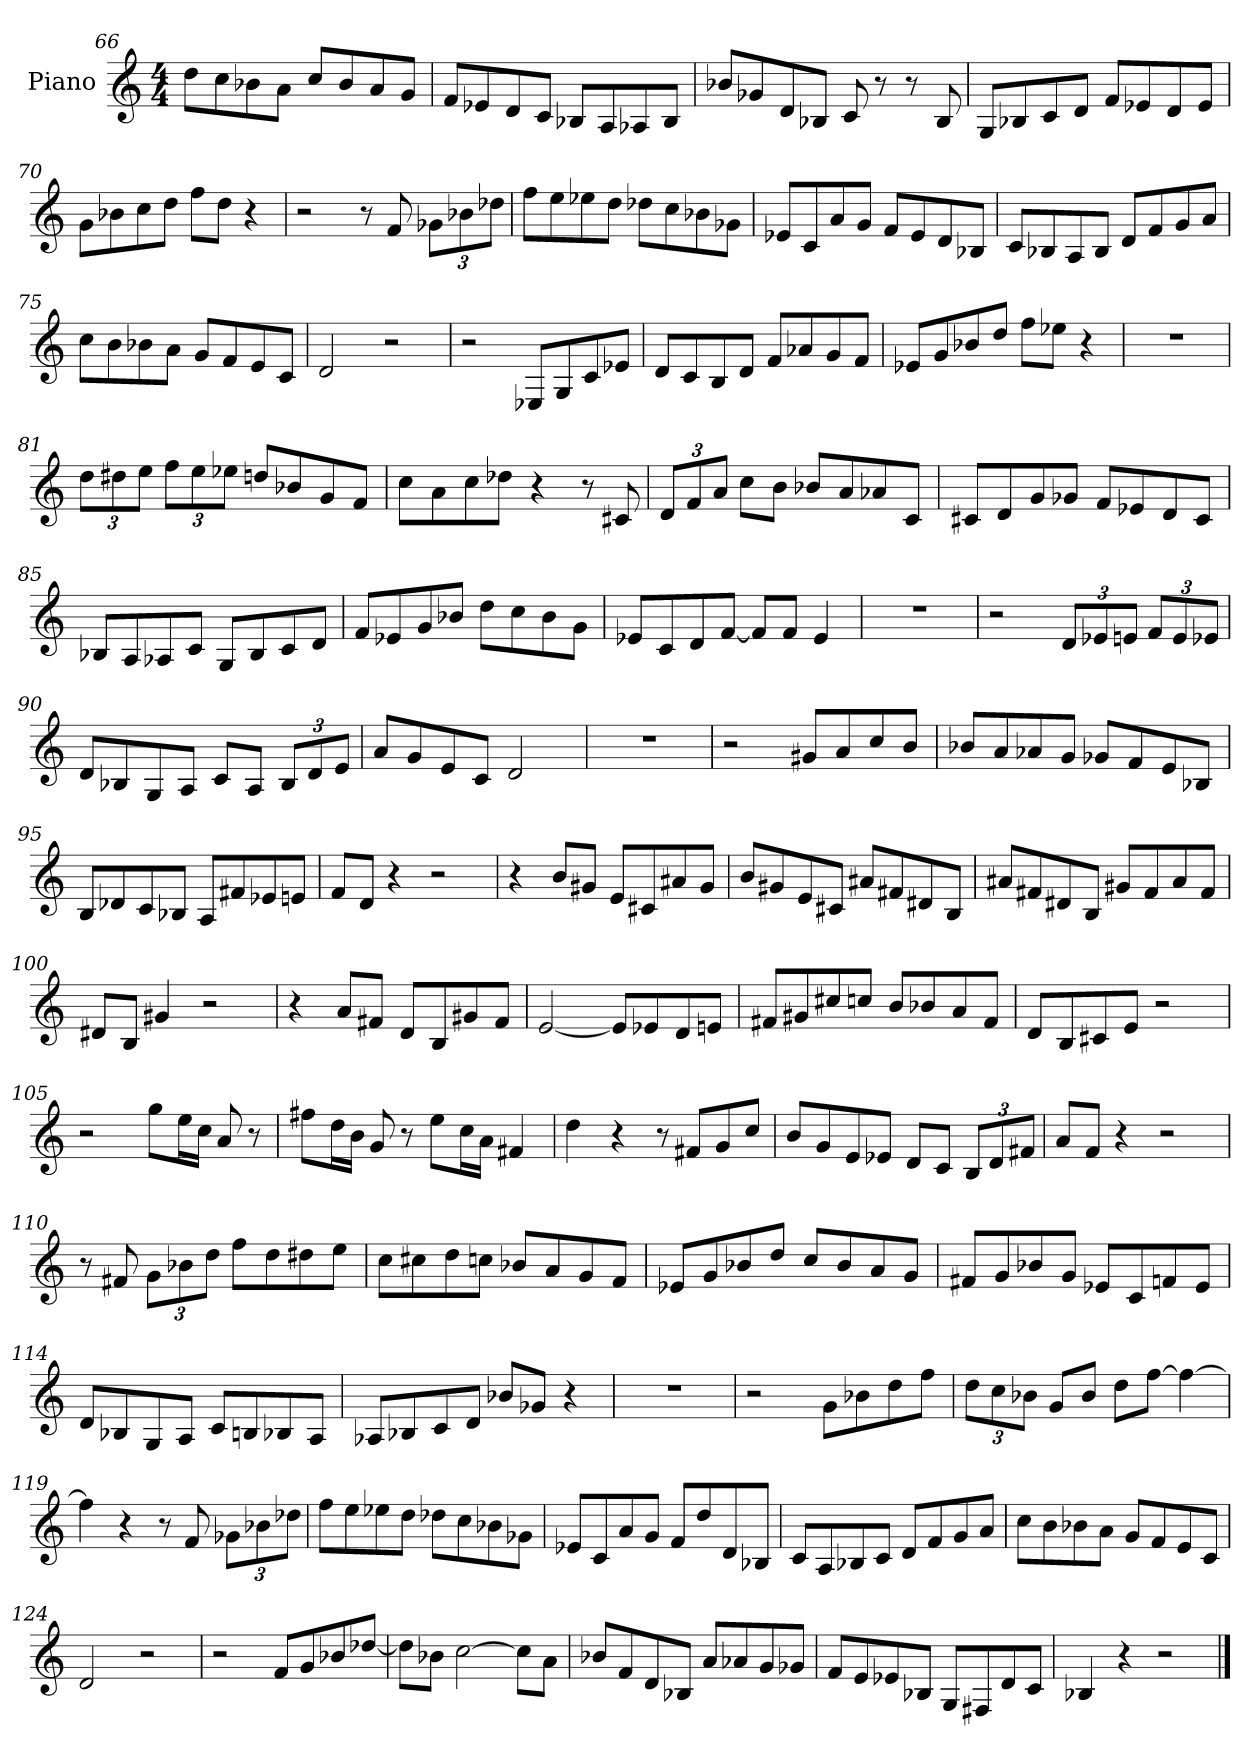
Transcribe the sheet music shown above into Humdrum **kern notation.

**kern
*part1
*staff1
*I"Piano
*I'Pno.
!!LO:LB:g=z
*clefG2
*k[]
*M4/4
=66
8dd\L
8cc\
8b-X\
8a\J
8cc/L
8b-/
8a/
8g/J
=67
8f/L
8e-X/
8d/
8c/J
8B-X/L
8A/
8A-X/
8B-/J
=68
8b-X/L
8g-X/
8d/
8B-X/J
8c/
8r
8r
8B-/
=69
8G/L
8B-X/
8c/
8d/J
8f/L
8e-X/
8d/
8e-/J
!!LO:LB:g=z
=70
8g\L
8b-X\
8cc\
8dd\J
8ff\L
8dd\J
4r
=71
2r
8r
8f/
*Xbrackettup
12g-X\L
12b-X\
12dd-X\J
=72
8ff\L
8ee\
8ee-X\
8dd\J
8dd-X\L
8cc\
8b-X\
8g-X\J
=73
8e-X/L
8c/
8a/
8g/J
8f/L
8e-/
8d/
8B-X/J
!!LO:LB:g=z
=74
8c/L
8B-X/
8A/
8B-/J
8d/L
8f/
8g/
8a/J
=75
8cc\L
8b\
8b-X\
8a\J
8g/L
8f/
8e/
8c/J
=76
2d/
2r
=77
2r
8E-X/L
8G/
8c/
8e-X/J
=78
8d/L
8c/
8B/
8d/J
8f/L
8a-X/
8g/
8f/J
!!LO:LB:g=z
=79
8e-X/L
8g/
8b-X/
8dd/J
8ff\L
8ee-X\J
4r
=80
1r
=81
12dd\L
12dd#X\
12ee\J
12ff\L
12ee\
12ee-X\J
8ddn/L
8b-X/
8g/
8f/J
=82
8cc\L
8a\
8cc\
8dd-X\J
4r
8r
8c#X/
=83
12d/L
12f/
12a/J
8cc\L
8b\J
8b-X/L
8a/
8a-X/
8c/J
!!LO:LB:g=z
=84
8c#X/L
8d/
8g/
8g-X/J
8f/L
8e-X/
8d/
8c#/J
=85
8B-X/L
8A/
8A-X/
8c/J
8G/L
8B-/
8c/
8d/J
=86
8f/L
8e-X/
8g/
8b-X/J
8dd\L
8cc\
8b-\
8g\J
=87
8e-X/L
8c/
8d/
[8f/J
8f/L]
8f/J
4e-/
=88
1r
!!LO:LB:g=z
=89
2r
12d/L
12e-X/
12en/J
12f/L
12e/
12e-X/J
=90
8d/L
8B-X/
8G/
8A/J
8c/L
8A/J
12B-/L
12d/
12e/J
=91
8a/L
8g/
8e/
8c/J
2d/
=92
1r
=93
2r
8g#X/L
8a/
8cc/
8b/J
!!LO:LB:g=z
=94
8b-X/L
8a/
8a-X/
8g/J
8g-X/L
8f/
8e/
8B-X/J
=95
8B/L
8d-X/
8c/
8B-X/J
8A/L
8f#X/
8e-X/
8en/J
=96
8f/L
8d/J
4r
2r
=97
4r
8b/L
8g#X/J
8e/L
8c#X/
8a#X/
8g#/J
!!LO:LB:g=z
=98
8b/L
8g#X/
8e/
8c#X/J
8a#X/L
8f#X/
8d#X/
8B/J
=99
8a#X/L
8f#X/
8d#X/
8B/J
8g#X/L
8f#/
8a#/
8f#/J
=100
8d#X/L
8B/J
4g#X/
2r
=101
4r
8a/L
8f#X/J
8d/L
8B/
8g#X/
8f#/J
=102
[2e/
8e/L]
8e-X/
8d/
8en/J
!!LO:PB:g=z
=103
8f#X/L
8g#X/
8cc#X/
8ccn/J
8b/L
8b-X/
8a/
8f#/J
=104
8d/L
8B/
8c#X/
8e/J
2r
=105
2r
8gg\L
16ee\L
16cc\JJ
8a/
8r
=106
8ff#X\L
16dd\L
16b\JJ
8g/
8r
8ee\L
16cc\L
16a\JJ
4f#X/
=107
4dd\
4r
8r
8f#X/L
8g/
8cc/J
!!LO:LB:g=z
=108
8b/L
8g/
8e/
8e-X/J
8d/L
8c/J
12B/L
12d/
12f#X/J
=109
8a/L
8f/J
4r
2r
=110
8r
8f#X/
12g\L
12b-X\
12dd\J
8ff\L
8dd\
8dd#X\
8ee\J
=111
8cc\L
8cc#X\
8dd\
8ccn\J
8b-X/L
8a/
8g/
8f/J
!!LO:LB:g=z
=112
8e-X/L
8g/
8b-X/
8dd/J
8cc/L
8b-/
8a/
8g/J
=113
8f#X/L
8g/
8b-X/
8g/J
8e-X/L
8c/
8fn/
8e-/J
=114
8d/L
8B-X/
8G/
8A/J
8c/L
8Bn/
8B-X/
8A/J
=115
8A-X/L
8B-X/
8c/
8d/J
8b-X/L
8g-X/J
4r
=116
1r
!!LO:LB:g=z
=117
2r
8g\L
8b-X\
8dd\
8ff\J
=118
12dd\L
12cc\
12b-X\J
8g/L
8b-/J
8dd\L
[8ff\J
4ff\_
=119
4ff\]
4r
8r
8f/
12g-X\L
12b-X\
12dd-X\J
=120
8ff\L
8ee\
8ee-X\
8dd\J
8dd-X\L
8cc\
8b-X\
8g-X\J
=121
8e-X/L
8c/
8a/
8g/J
8f/L
8dd/
8d/
8B-X/J
!!LO:LB:g=z
=122
8c/L
8A/
8B-X/
8c/J
8d/L
8f/
8g/
8a/J
=123
8cc\L
8b\
8b-X\
8a\J
8g/L
8f/
8e/
8c/J
=124
2d/
2r
=125
2r
8f/L
8g/
8b-X/
[8dd-X/J
=126
8dd-\L]
8b-X\J
[2cc\
8cc\L]
8a\J
=127
8b-X/L
8f/
8d/
8B-X/J
8a/L
8a-X/
8g/
8g-X/J
!!LO:LB:g=z
=128
8f/L
8e/
8e-X/
8B-X/J
8G/L
8F#X/
8d/
8c/J
=129
4B-X/
4r
2r
==
*-
